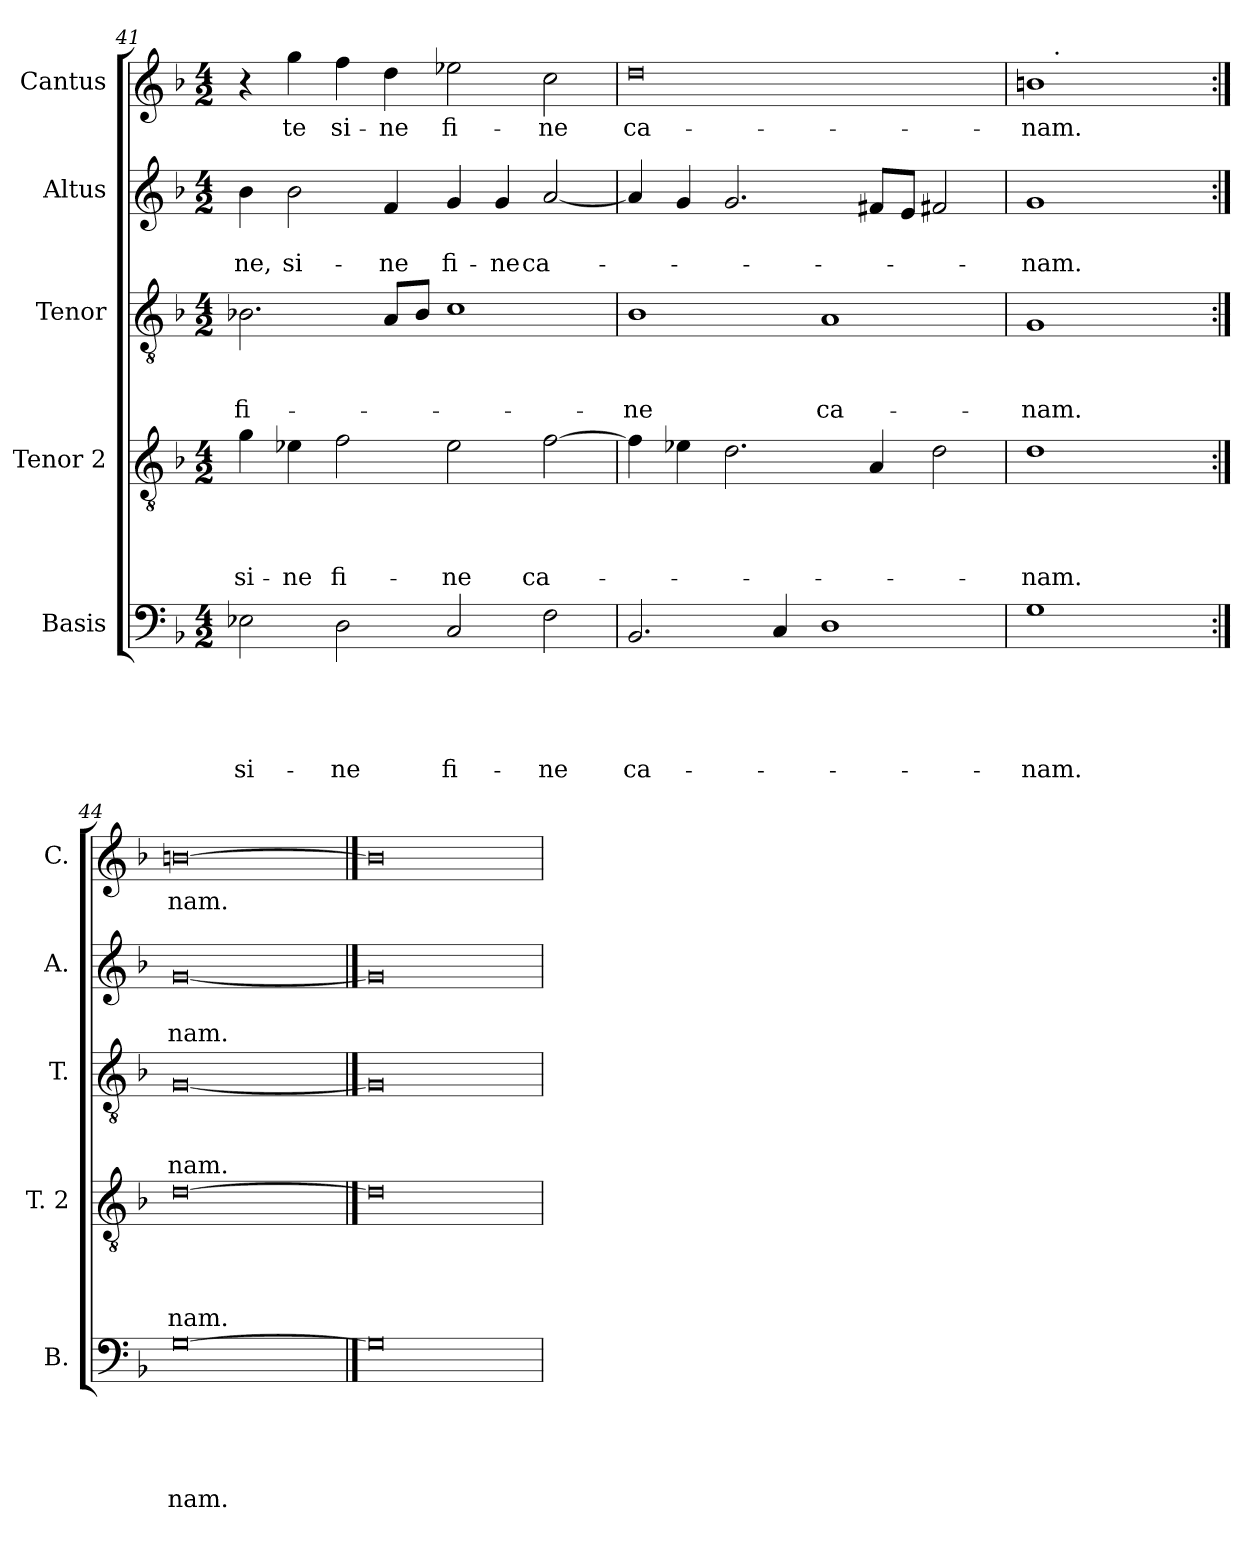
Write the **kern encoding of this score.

**kern	**text	**text	**text	**text	**text	**kern	**text	**text	**text	**text	**kern	**text	**text	**text	**kern	**text	**text	**kern	**text
*part5	*part5	*part5	*part5	*part5	*part5	*part4	*part4	*part4	*part4	*part4	*part3	*part3	*part3	*part3	*part2	*part2	*part2	*part1	*part1
*staff5	*staff5	*staff5	*staff5	*staff5	*staff5	*staff4	*staff4	*staff4	*staff4	*staff4	*staff3	*staff3	*staff3	*staff3	*staff2	*staff2	*staff2	*staff1	*staff1
*I"Basis	*	*	*	*	*	*I"Tenor 2	*	*	*	*	*I"Tenor	*	*	*	*I"Altus	*	*	*I"Cantus	*
*I'B.	*	*	*	*	*	*I'T. 2	*	*	*	*	*I'T.	*	*	*	*I'A.	*	*	*I'C.	*
!!LO:LB:g=z
*clefF4	*	*	*	*	*	*clefGv2	*	*	*	*	*clefGv2	*	*	*	*clefG2	*	*	*clefG2	*
*k[b-]	*	*	*	*	*	*k[b-]	*	*	*	*	*k[b-]	*	*	*	*k[b-]	*	*	*k[b-]	*
*F:	*	*	*	*	*	*F:	*	*	*	*	*F:	*	*	*	*F:	*	*	*F:	*
*M4/2	*	*	*	*	*	*M4/2	*	*	*	*	*M4/2	*	*	*	*M4/2	*	*	*M4/2	*
=41	=41	=41	=41	=41	=41	=41	=41	=41	=41	=41	=41	=41	=41	=41	=41	=41	=41	=41	=41
!	!	!	!	!	!LO:LY:b	!	!	!	!	!LO:LY:b	!	!	!	!LO:LY:b	!	!	!LO:LY:b	!	!
2E-X\	.	.	.	.	si-	4g\	.	.	.	si-	2.B-X\	.	.	fi-	4b-\	.	-ne,	4r	.
!	!	!	!	!	!	!	!	!	!	!LO:LY:b	!	!	!	!	!	!	!LO:LY:b	!	!LO:LY:b
.	.	.	.	.	.	4e-X\	.	.	.	-ne	.	.	.	.	2b-\	.	si-	4gg\	te
!	!	!	!	!	!LO:LY:b	!	!	!	!	!LO:LY:b	!	!	!	!	!	!	!	!	!LO:LY:b
2D\	.	.	.	.	-ne	2f\	.	.	.	fi-	.	.	.	.	.	.	.	4ff\	si-
!	!	!	!	!	!	!	!	!	!	!	!	!	!	!	!	!	!LO:LY:b	!	!LO:LY:b
.	.	.	.	.	.	.	.	.	.	.	8A/L	.	.	.	4f/	.	-ne	4dd\	-ne
.	.	.	.	.	.	.	.	.	.	.	8B-/J	.	.	.	.	.	.	.	.
!	!	!	!	!	!LO:LY:b	!	!	!	!	!LO:LY:b	!	!	!	!	!	!	!LO:LY:b	!	!LO:LY:b
2C/	.	.	.	.	fi-	2e-\	.	.	.	-ne	1c	.	.	.	4g/	.	fi-	2ee-X\	fi-
!	!	!	!	!	!	!	!	!	!	!	!	!	!	!	!	!	!LO:LY:b	!	!
.	.	.	.	.	.	.	.	.	.	.	.	.	.	.	4g/	.	-ne	.	.
!	!	!	!	!	!LO:LY:b	!	!	!	!	!LO:LY:b	!	!	!	!	!	!	!LO:LY:b	!	!LO:LY:b
2F\	.	.	.	.	-ne	[>2f\	.	.	.	ca-	.	.	.	.	[<2a/	.	ca-	2cc\	-ne
=42	=42	=42	=42	=42	=42	=42	=42	=42	=42	=42	=42	=42	=42	=42	=42	=42	=42	=42	=42
!	!	!	!	!	!LO:LY:b	!	!	!	!	!	!	!	!	!LO:LY:b	!	!	!	!	!LO:LY:b
2.BB-/	.	.	.	.	ca-	4f\]	.	.	.	.	1B-	.	.	-ne	4a/]	.	.	0dd	ca-
.	.	.	.	.	.	4e-X\	.	.	.	.	.	.	.	.	4g/	.	.	.	.
.	.	.	.	.	.	2.d\	.	.	.	.	.	.	.	.	2.g/	.	.	.	.
4C/	.	.	.	.	.	.	.	.	.	.	.	.	.	.	.	.	.	.	.
!	!	!	!	!	!	!	!	!	!	!	!	!	!	!LO:LY:b	!	!	!	!	!
1D	.	.	.	.	.	.	.	.	.	.	1A	.	.	ca-	.	.	.	.	.
.	.	.	.	.	.	4A/	.	.	.	.	.	.	.	.	8f#X/L	.	.	.	.
.	.	.	.	.	.	.	.	.	.	.	.	.	.	.	8e/J	.	.	.	.
.	.	.	.	.	.	2d\	.	.	.	.	.	.	.	.	2f#X/	.	.	.	.
=43	=43	=43	=43	=43	=43	=43	=43	=43	=43	=43	=43	=43	=43	=43	=43	=43	=43	=43	=43
!	!	!	!	!	!LO:LY:b	!	!	!	!	!LO:LY:b	!	!	!	!LO:LY:b	!	!	!LO:LY:b	!	!LO:LY:b
*	*	*	*	*	*	*	*	*	*	*	*	*	*	*	*	*	*	*^	*
1G	.	.	.	.	-nam.	1d	.	.	.	-nam.	1G	.	.	-nam.	1g	.	-nam.	1bn	16.ryy	-nam.
!	!	!	!	!	!	!	!	!	!	!	!	!	!	!	!	!	!	!	!LO:TX:a:t=.	!
.	.	.	.	.	.	.	.	.	.	.	.	.	.	.	.	.	.	.	2ryy	.
.	.	.	.	.	.	.	.	.	.	.	.	.	.	.	.	.	.	.	4ryy	.
.	.	.	.	.	.	.	.	.	.	.	.	.	.	.	.	.	.	.	8ryy	.
.	.	.	.	.	.	.	.	.	.	.	.	.	.	.	.	.	.	.	32ryy	.
=44:|!	=44:|!	=44:|!	=44:|!	=44:|!	=44:|!	=44:|!	=44:|!	=44:|!	=44:|!	=44:|!	=44:|!	=44:|!	=44:|!	=44:|!	=44:|!	=44:|!	=44:|!	=44:|!	=44:|!	=44:|!
!	!	!	!	!	!LO:LY:b	!	!	!	!	!LO:LY:b	!	!	!	!LO:LY:b	!	!	!LO:LY:b	!	!	!LO:LY:b
*	*	*	*	*	*	*	*	*	*	*	*	*	*	*	*	*	*	*v	*v	*
[0G	.	.	.	.	nam.	[0d	.	.	.	nam.	[0G	.	.	nam.	[0g	.	nam.	[0bn	nam.
==45	==45	==45	==45	==45	==45	==45	==45	==45	==45	==45	==45	==45	==45	==45	==45	==45	==45	==45	==45
0G]	.	.	.	.	.	0d]	.	.	.	.	0G]	.	.	.	0g]	.	.	0b]	.
=	=	=	=	=	=	=	=	=	=	=	=	=	=	=	=	=	=	=	=
*-	*-	*-	*-	*-	*-	*-	*-	*-	*-	*-	*-	*-	*-	*-	*-	*-	*-	*-	*-
